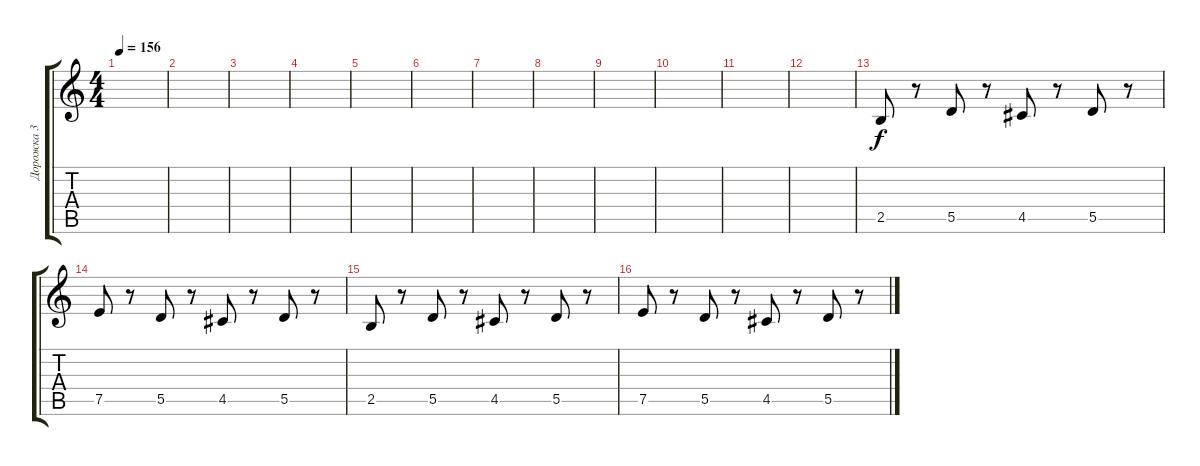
\track ("Дорожка 3" "Дорожка 3") {instrument distortionguitar}
\staff {score tabs}
\tuning (E4 B3 G3 D3 A2 E2) {hide}
\ts (4 4)
\tempo 156
\clef g2
\ks c
|
|
|
|
|
|
|
|
|
|
|
|
2.5.8 r.8 5.5.8 r.8 4.5.8 r.8 5.5.8 r.8 |
7.5.8 r.8 5.5.8 r.8 4.5.8 r.8 5.5.8 r.8 |
2.5.8 r.8 5.5.8 r.8 4.5.8 r.8 5.5.8 r.8 |
7.5.8 r.8 5.5.8 r.8 4.5.8 r.8 5.5.8 r.8
